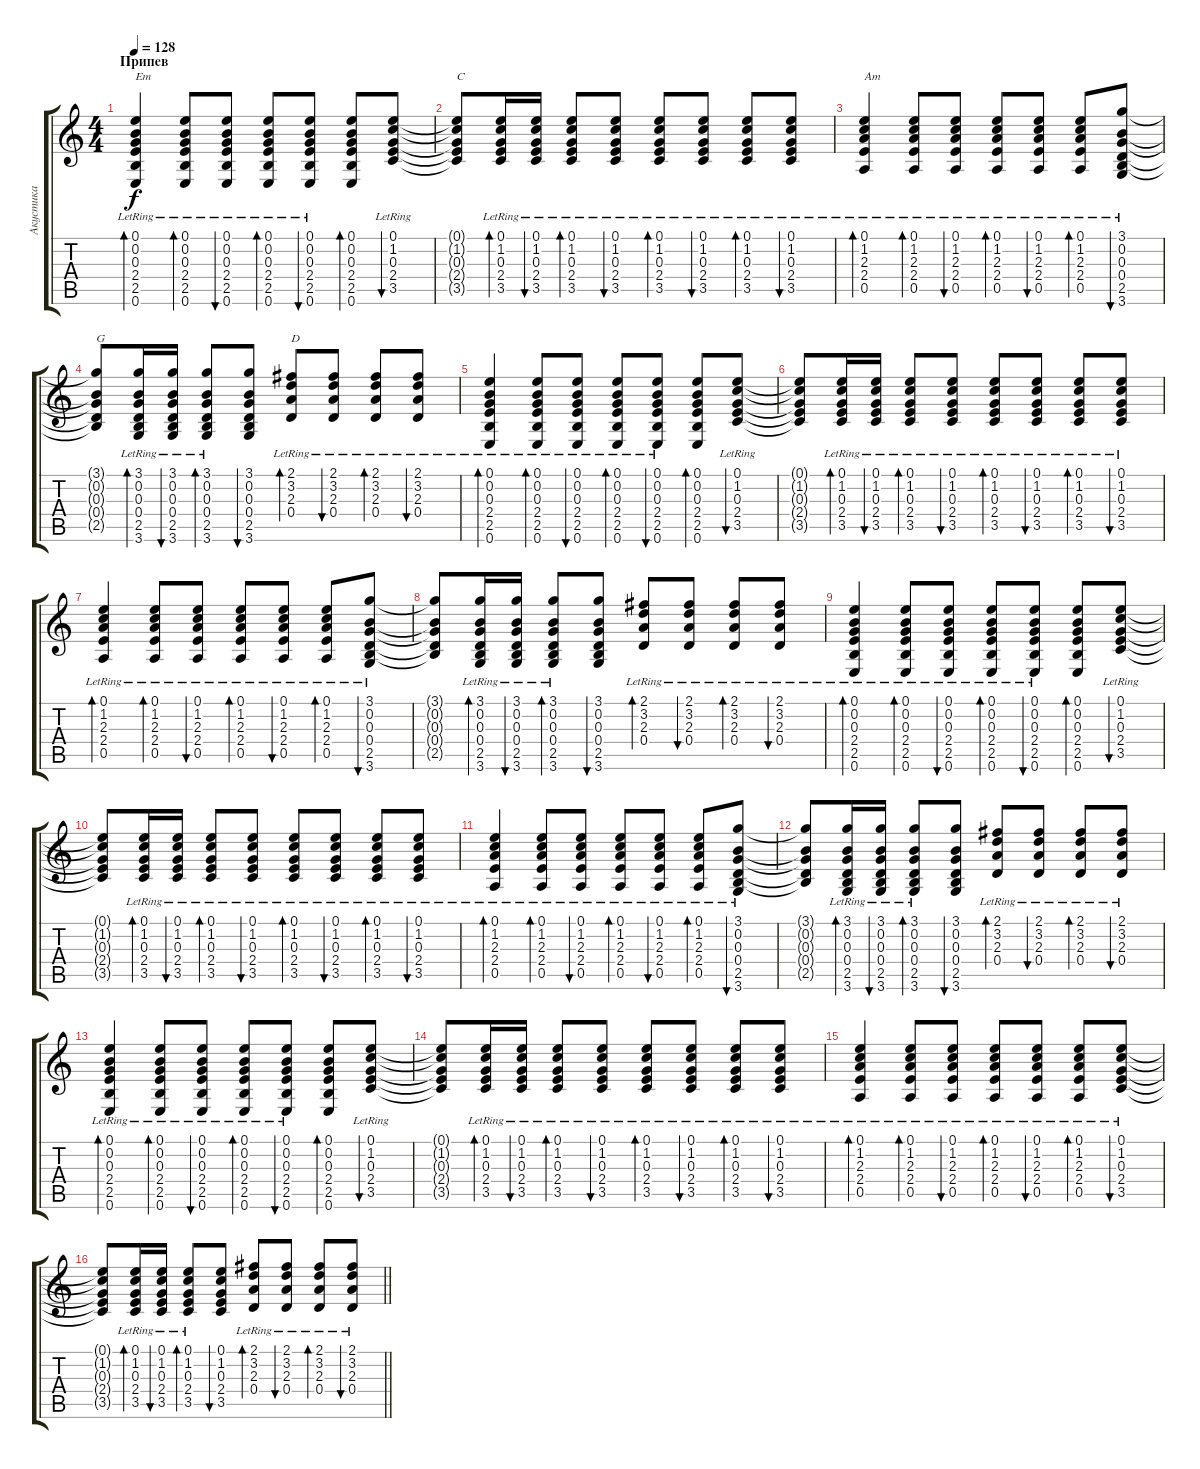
\track ("Акустика" "Акустика") {instrument acousticguitarsteel}
\staff {score tabs}
\tuning (E4 B3 G3 D3 A2 E2) {hide}
\ts (4 4)
\section ("" "Припев")
\tempo 128
\clef g2
\ks c
(0.1{lr} 0.2{lr} 0.3{lr} 2.4{lr} 2.5{lr} 0.6{lr}).4{bd 120 txt "Em" dy f} (0.1{lr} 0.2{lr} 0.3{lr} 2.4{lr} 2.5{lr} 0.6{lr}).8{bd 60} (0.1{lr} 0.2{lr} 0.3{lr} 2.4{lr} 2.5{lr} 0.6{lr}).8{bu 60} (0.1{lr} 0.2{lr} 0.3{lr} 2.4{lr} 2.5{lr} 0.6{lr}).8{bd 60} (0.1{lr} 0.2{lr} 0.3{lr} 2.4{lr} 2.5{lr} 0.6{lr}).8{bu 60} (0.1 0.2 0.3 2.4 2.5 0.6).8{bd 60} (0.1{lr} 1.2{lr} 0.3{lr} 2.4{lr} 3.5{lr}).8{bu 60} |
(0.1{t} 1.2{t} 0.3{t} 2.4{t} 3.5{t}).8{txt "C"} (0.1{lr} 1.2{lr} 0.3{lr} 2.4{lr} 3.5{lr}).16{bd 60} (0.1{lr} 1.2{lr} 0.3{lr} 2.4{lr} 3.5{lr}).16{bu 60} (0.1{lr} 1.2{lr} 0.3{lr} 2.4{lr} 3.5{lr}).8{bd 60} (0.1{lr} 1.2{lr} 0.3{lr} 2.4{lr} 3.5{lr}).8{bu 60} (0.1{lr} 1.2{lr} 0.3{lr} 2.4{lr} 3.5{lr}).8{bd 60} (0.1{lr} 1.2{lr} 0.3{lr} 2.4{lr} 3.5{lr}).8{bu 60} (0.1{lr} 1.2{lr} 0.3{lr} 2.4{lr} 3.5{lr}).8{bd 60} (0.1{lr} 1.2{lr} 0.3{lr} 2.4{lr} 3.5{lr}).8{bu 60} |
(0.1{lr} 1.2{lr} 2.3{lr} 2.4{lr} 0.5{lr}).4{bd 60 txt "Am"} (0.1{lr} 1.2{lr} 2.3{lr} 2.4{lr} 0.5{lr}).8{bd 60} (0.1{lr} 1.2{lr} 2.3{lr} 2.4{lr} 0.5{lr}).8{bu 60} (0.1{lr} 1.2{lr} 2.3{lr} 2.4{lr} 0.5{lr}).8{bd 60} (0.1{lr} 1.2{lr} 2.3{lr} 2.4{lr} 0.5{lr}).8{bu 60} (0.1{lr} 1.2{lr} 2.3{lr} 2.4{lr} 0.5{lr}).8{bd 60} (3.1{lr} 0.2{lr} 0.3{lr} 0.4{lr} 2.5{lr} 3.6{lr}).8{bu 60} |
(3.1{t} 0.2{t} 0.3{t} 0.4{t} 2.5{t}).8{txt "G"} (3.1{lr} 0.2{lr} 0.3{lr} 0.4{lr} 2.5{lr} 3.6{lr}).16{bd 60} (3.1{lr} 0.2{lr} 0.3{lr} 0.4{lr} 2.5{lr} 3.6{lr}).16{bu 60} (3.1{lr} 0.2{lr} 0.3{lr} 0.4{lr} 2.5{lr} 3.6{lr}).8{bd 60} (3.1 0.2 0.3 0.4 2.5 3.6).8{bu 60} (2.1{lr} 3.2{lr} 2.3{lr} 0.4{lr}).8{bd 60 txt "D"} (2.1{lr} 3.2{lr} 2.3{lr} 0.4{lr}).8{bu 60} (2.1{lr} 3.2{lr} 2.3{lr} 0.4{lr}).8{bd 60} (2.1{lr} 3.2{lr} 2.3{lr} 0.4{lr}).8{bu 60} |
(0.1{lr} 0.2{lr} 0.3{lr} 2.4{lr} 2.5{lr} 0.6{lr}).4{bd 120} (0.1{lr} 0.2{lr} 0.3{lr} 2.4{lr} 2.5{lr} 0.6{lr}).8{bd 60} (0.1{lr} 0.2{lr} 0.3{lr} 2.4{lr} 2.5{lr} 0.6{lr}).8{bu 60} (0.1{lr} 0.2{lr} 0.3{lr} 2.4{lr} 2.5{lr} 0.6{lr}).8{bd 60} (0.1{lr} 0.2{lr} 0.3{lr} 2.4{lr} 2.5{lr} 0.6{lr}).8{bu 60} (0.1 0.2 0.3 2.4 2.5 0.6).8{bd 60} (0.1{lr} 1.2{lr} 0.3{lr} 2.4{lr} 3.5{lr}).8{bu 60} |
(0.1{t} 1.2{t} 0.3{t} 2.4{t} 3.5{t}).8 (0.1{lr} 1.2{lr} 0.3{lr} 2.4{lr} 3.5{lr}).16{bd 60} (0.1{lr} 1.2{lr} 0.3{lr} 2.4{lr} 3.5{lr}).16{bu 60} (0.1{lr} 1.2{lr} 0.3{lr} 2.4{lr} 3.5{lr}).8{bd 60} (0.1{lr} 1.2{lr} 0.3{lr} 2.4{lr} 3.5{lr}).8{bu 60} (0.1{lr} 1.2{lr} 0.3{lr} 2.4{lr} 3.5{lr}).8{bd 60} (0.1{lr} 1.2{lr} 0.3{lr} 2.4{lr} 3.5{lr}).8{bu 60} (0.1{lr} 1.2{lr} 0.3{lr} 2.4{lr} 3.5{lr}).8{bd 60} (0.1{lr} 1.2{lr} 0.3{lr} 2.4{lr} 3.5{lr}).8{bu 60} |
(0.1{lr} 1.2{lr} 2.3{lr} 2.4{lr} 0.5{lr}).4{bd 60} (0.1{lr} 1.2{lr} 2.3{lr} 2.4{lr} 0.5{lr}).8{bd 60} (0.1{lr} 1.2{lr} 2.3{lr} 2.4{lr} 0.5{lr}).8{bu 60} (0.1{lr} 1.2{lr} 2.3{lr} 2.4{lr} 0.5{lr}).8{bd 60} (0.1{lr} 1.2{lr} 2.3{lr} 2.4{lr} 0.5{lr}).8{bu 60} (0.1{lr} 1.2{lr} 2.3{lr} 2.4{lr} 0.5{lr}).8{bd 60} (3.1{lr} 0.2{lr} 0.3{lr} 0.4{lr} 2.5{lr} 3.6{lr}).8{bu 60} |
(3.1{t} 0.2{t} 0.3{t} 0.4{t} 2.5{t}).8 (3.1{lr} 0.2{lr} 0.3{lr} 0.4{lr} 2.5{lr} 3.6{lr}).16{bd 60} (3.1{lr} 0.2{lr} 0.3{lr} 0.4{lr} 2.5{lr} 3.6{lr}).16{bu 60} (3.1{lr} 0.2{lr} 0.3{lr} 0.4{lr} 2.5{lr} 3.6{lr}).8{bd 60} (3.1 0.2 0.3 0.4 2.5 3.6).8{bu 60} (2.1{lr} 3.2{lr} 2.3{lr} 0.4{lr}).8{bd 60} (2.1{lr} 3.2{lr} 2.3{lr} 0.4{lr}).8{bu 60} (2.1{lr} 3.2{lr} 2.3{lr} 0.4{lr}).8{bd 60} (2.1{lr} 3.2{lr} 2.3{lr} 0.4{lr}).8{bu 60} |
(0.1{lr} 0.2{lr} 0.3{lr} 2.4{lr} 2.5{lr} 0.6{lr}).4{bd 120} (0.1{lr} 0.2{lr} 0.3{lr} 2.4{lr} 2.5{lr} 0.6{lr}).8{bd 60} (0.1{lr} 0.2{lr} 0.3{lr} 2.4{lr} 2.5{lr} 0.6{lr}).8{bu 60} (0.1{lr} 0.2{lr} 0.3{lr} 2.4{lr} 2.5{lr} 0.6{lr}).8{bd 60} (0.1{lr} 0.2{lr} 0.3{lr} 2.4{lr} 2.5{lr} 0.6{lr}).8{bu 60} (0.1 0.2 0.3 2.4 2.5 0.6).8{bd 60} (0.1{lr} 1.2{lr} 0.3{lr} 2.4{lr} 3.5{lr}).8{bu 60} |
(0.1{t} 1.2{t} 0.3{t} 2.4{t} 3.5{t}).8 (0.1{lr} 1.2{lr} 0.3{lr} 2.4{lr} 3.5{lr}).16{bd 60} (0.1{lr} 1.2{lr} 0.3{lr} 2.4{lr} 3.5{lr}).16{bu 60} (0.1{lr} 1.2{lr} 0.3{lr} 2.4{lr} 3.5{lr}).8{bd 60} (0.1{lr} 1.2{lr} 0.3{lr} 2.4{lr} 3.5{lr}).8{bu 60} (0.1{lr} 1.2{lr} 0.3{lr} 2.4{lr} 3.5{lr}).8{bd 60} (0.1{lr} 1.2{lr} 0.3{lr} 2.4{lr} 3.5{lr}).8{bu 60} (0.1{lr} 1.2{lr} 0.3{lr} 2.4{lr} 3.5{lr}).8{bd 60} (0.1{lr} 1.2{lr} 0.3{lr} 2.4{lr} 3.5{lr}).8{bu 60} |
(0.1{lr} 1.2{lr} 2.3{lr} 2.4{lr} 0.5{lr}).4{bd 60} (0.1{lr} 1.2{lr} 2.3{lr} 2.4{lr} 0.5{lr}).8{bd 60} (0.1{lr} 1.2{lr} 2.3{lr} 2.4{lr} 0.5{lr}).8{bu 60} (0.1{lr} 1.2{lr} 2.3{lr} 2.4{lr} 0.5{lr}).8{bd 60} (0.1{lr} 1.2{lr} 2.3{lr} 2.4{lr} 0.5{lr}).8{bu 60} (0.1{lr} 1.2{lr} 2.3{lr} 2.4{lr} 0.5{lr}).8{bd 60} (3.1{lr} 0.2{lr} 0.3{lr} 0.4{lr} 2.5{lr} 3.6{lr}).8{bu 60} |
(3.1{t} 0.2{t} 0.3{t} 0.4{t} 2.5{t}).8 (3.1{lr} 0.2{lr} 0.3{lr} 0.4{lr} 2.5{lr} 3.6{lr}).16{bd 60} (3.1{lr} 0.2{lr} 0.3{lr} 0.4{lr} 2.5{lr} 3.6{lr}).16{bu 60} (3.1{lr} 0.2{lr} 0.3{lr} 0.4{lr} 2.5{lr} 3.6{lr}).8{bd 60} (3.1 0.2 0.3 0.4 2.5 3.6).8{bu 60} (2.1{lr} 3.2{lr} 2.3{lr} 0.4{lr}).8{bd 60} (2.1{lr} 3.2{lr} 2.3{lr} 0.4{lr}).8{bu 60} (2.1{lr} 3.2{lr} 2.3{lr} 0.4{lr}).8{bd 60} (2.1{lr} 3.2{lr} 2.3{lr} 0.4{lr}).8{bu 60} |
(0.1{lr} 0.2{lr} 0.3{lr} 2.4{lr} 2.5{lr} 0.6{lr}).4{bd 120} (0.1{lr} 0.2{lr} 0.3{lr} 2.4{lr} 2.5{lr} 0.6{lr}).8{bd 60} (0.1{lr} 0.2{lr} 0.3{lr} 2.4{lr} 2.5{lr} 0.6{lr}).8{bu 60} (0.1{lr} 0.2{lr} 0.3{lr} 2.4{lr} 2.5{lr} 0.6{lr}).8{bd 60} (0.1{lr} 0.2{lr} 0.3{lr} 2.4{lr} 2.5{lr} 0.6{lr}).8{bu 60} (0.1 0.2 0.3 2.4 2.5 0.6).8{bd 60} (0.1{lr} 1.2{lr} 0.3{lr} 2.4{lr} 3.5{lr}).8{bu 60} |
(0.1{t} 1.2{t} 0.3{t} 2.4{t} 3.5{t}).8 (0.1{lr} 1.2{lr} 0.3{lr} 2.4{lr} 3.5{lr}).16{bd 60} (0.1{lr} 1.2{lr} 0.3{lr} 2.4{lr} 3.5{lr}).16{bu 60} (0.1{lr} 1.2{lr} 0.3{lr} 2.4{lr} 3.5{lr}).8{bd 60} (0.1{lr} 1.2{lr} 0.3{lr} 2.4{lr} 3.5{lr}).8{bu 60} (0.1{lr} 1.2{lr} 0.3{lr} 2.4{lr} 3.5{lr}).8{bd 60} (0.1{lr} 1.2{lr} 0.3{lr} 2.4{lr} 3.5{lr}).8{bu 60} (0.1{lr} 1.2{lr} 0.3{lr} 2.4{lr} 3.5{lr}).8{bd 60} (0.1{lr} 1.2{lr} 0.3{lr} 2.4{lr} 3.5{lr}).8{bu 60} |
(0.1{lr} 1.2{lr} 2.3{lr} 2.4{lr} 0.5{lr}).4{bd 60} (0.1{lr} 1.2{lr} 2.3{lr} 2.4{lr} 0.5{lr}).8{bd 60} (0.1{lr} 1.2{lr} 2.3{lr} 2.4{lr} 0.5{lr}).8{bu 60} (0.1{lr} 1.2{lr} 2.3{lr} 2.4{lr} 0.5{lr}).8{bd 60} (0.1{lr} 1.2{lr} 2.3{lr} 2.4{lr} 0.5{lr}).8{bu 60} (0.1{lr} 1.2{lr} 2.3{lr} 2.4{lr} 0.5{lr}).8{bd 60} (0.1{lr} 1.2{lr} 0.3{lr} 2.4{lr} 3.5{lr}).8{bu 60} |
\barLineRight lightlight
(0.1{t} 1.2{t} 0.3{t} 2.4{t} 3.5{t}).8 (0.1{lr} 1.2{lr} 0.3{lr} 2.4{lr} 3.5{lr}).16{bd 60} (0.1{lr} 1.2{lr} 0.3{lr} 2.4{lr} 3.5{lr}).16{bu 60} (0.1{lr} 1.2{lr} 0.3{lr} 2.4{lr} 3.5{lr}).8{bd 60} (0.1 1.2 0.3 2.4 3.5).8{bu 60} (2.1{lr} 3.2{lr} 2.3{lr} 0.4{lr}).8{bd 60} (2.1{lr} 3.2{lr} 2.3{lr} 0.4{lr}).8{bu 60} (2.1{lr} 3.2{lr} 2.3{lr} 0.4{lr}).8{bd 60} (2.1{lr} 3.2{lr} 2.3{lr} 0.4{lr}).8{bu 60}
